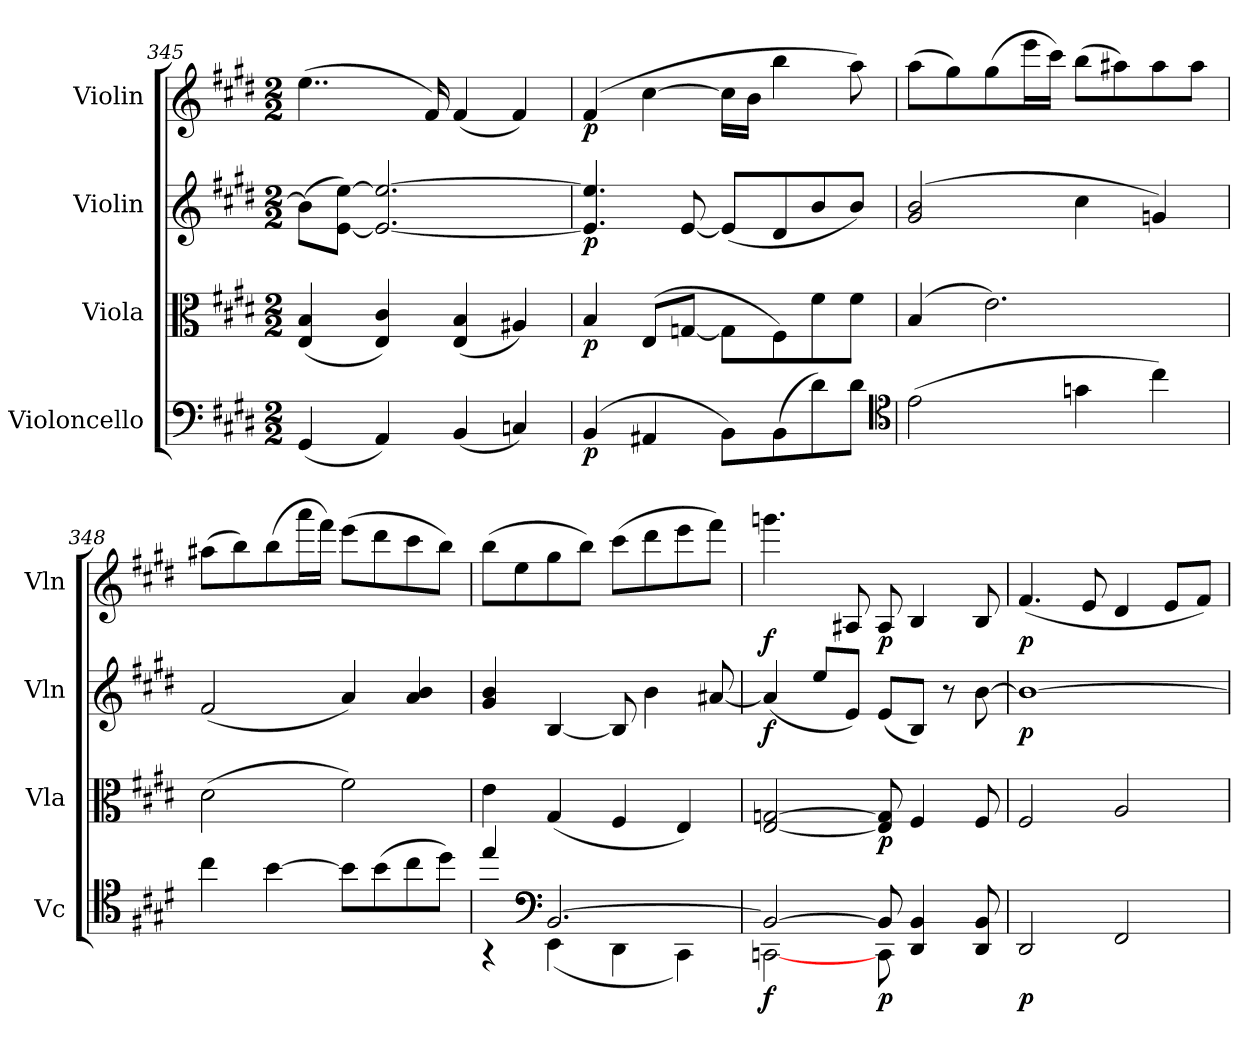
**kern	**dynam	**kern	**dynam	**kern	**dynam	**kern	**dynam
*part4	*part4	*part3	*part3	*part2	*part2	*part1	*part1
*staff4	*staff4	*staff3	*staff3	*staff2	*staff2	*staff1	*staff1
*I"Violoncello	*	*I"Viola	*	*I"Violin	*	*I"Violin	*
*I'Vc	*	*I'Vla	*	*I'Vln	*	*I'Vln	*
*clefF4	*	*clefC3	*	*clefG2	*	*clefG2	*
*k[f#c#g#d#]	*	*k[f#c#g#d#]	*	*k[f#c#g#d#]	*	*k[f#c#g#d#]	*
*M2/2	*	*M2/2	*	*M2/2	*	*M2/2	*
=345	=345	=345	=345	=345	=345	=345	=345
(4GG#	.	(4E 4B	.	(8b\L]	.	(4..ee	.
.	.	.	.	[8e\ [8ee\J)	.	.	.
4AA)	.	4E 4c#)	.	2.e_ 2.ee_	.	.	.
.	.	.	.	.	.	16f#)	.
(4BB	.	(4E 4B	.	.	.	(4f#	.
4Cn)	.	4A#X)	.	.	.	4f#)	.
=346	=346	=346	=346	=346	=346	=346	=346
(4BB	p	4B	p	4.e] 4.ee]	p	(4f#	p
4AA#X	.	(8E/L	.	.	.	[4cc#	.
.	.	[8Gn/J	.	[8e	.	.	.
8BB\L)	.	8G\L]	.	(8e/L]	.	16cc#\LL]	.
.	.	.	.	.	.	16b\JJ	.
(8BB\	.	8F#\)	.	8d#/	.	4bb	.
8d#\)	.	8f#\	.	8b/	.	.	.
8d#\J	.	8f#\J	.	8b/J)	.	8aa)	.
*clefC4	*	*	*	*	*	*	*
=347	=347	=347	=347	=347	=347	=347	=347
(2e	.	(4B	.	(2g# 2b	.	(8aa\L	.
.	.	.	.	.	.	8gg#\)	.
.	.	2.e)	.	.	.	(8gg#\	.
.	.	.	.	.	.	16eee\L	.
.	.	.	.	.	.	16ccc#\JJ)	.
4gn	.	.	.	4cc#	.	(8bb\L	.
.	.	.	.	.	.	8aa#X\)	.
4cc#)	.	.	.	4gn)	.	8aa#\	.
.	.	.	.	.	.	8aa#\J	.
=348	=348	=348	=348	=348	=348	=348	=348
4cc#	.	(2d#	.	(2f#	.	(8aa#X\L	.
.	.	.	.	.	.	8bb\)	.
[4b	.	.	.	.	.	(8bb\	.
.	.	.	.	.	.	16aaa\L	.
.	.	.	.	.	.	16fff#\JJ)	.
8b\L]	.	2f#)	.	4a)	.	(8eee\L	.
(8b\	.	.	.	.	.	8ddd#\	.
8cc#\	.	.	.	4a 4b	.	8ccc#\	.
8dd#\J)	.	.	.	.	.	8bb\J)	.
=349	=349	=349	=349	=349	=349	=349	=349
*^	*	*	*	*	*	*	*
4ee	4r	.	4e	.	4g# 4b	.	(8bb\L	.
.	.	.	.	.	.	.	8ee\	.
*clefF4	*	*	*	*	*	*	*	*
[2.BB	(4EE	.	(4G#	.	[4B	.	8gg#\	.
.	.	.	.	.	.	.	8bb\J)	.
.	4DD#	.	4F#	.	8B]	.	(8ccc#\L	.
.	.	.	.	.	4b	.	8ddd#\	.
.	4CC#)	.	4E)	.	.	.	8eee\	.
.	.	.	.	.	[8a#X	.	8fff#\J)	.
=350	=350	=350	=350	=350	=350	=350	=350	=350
2BB_	[2CCn	f	[2E [2Gn	.	(4a#]	f	4.gggn	f
.	.	.	.	.	8ee/L	.	.	.
.	.	.	.	.	8e/J)	.	8A#X	.
8BB]	8CC	p	8E] 8G]	p	(8e/L	.	8A#	p
4DD# 4BB	4.ryy	.	4F#	.	8B/J)	.	4B	.
.	.	.	.	.	8r	.	.	.
8DD# 8BB	.	.	8F#	.	[8b	.	8B	.
*v	*v	*	*	*	*	*	*	*
=351	=351	=351	=351	=351	=351	=351	=351
2DD#	p	2F#	.	1b_	p	(4.f#	p
.	.	.	.	.	.	8e	.
2FF#	.	2A	.	.	.	4d#	.
.	.	.	.	.	.	8e/L	.
.	.	.	.	.	.	8f#/J)	.
=	=	=	=	=	=	=	=
*-	*-	*-	*-	*-	*-	*-	*-
